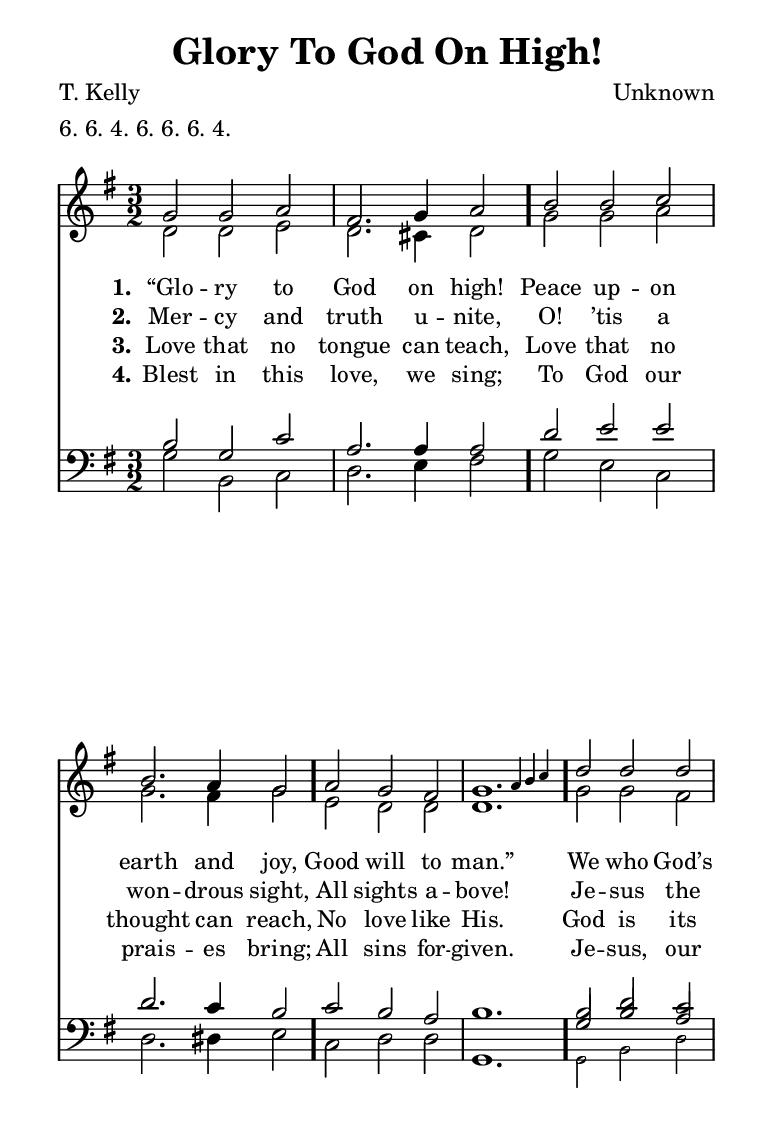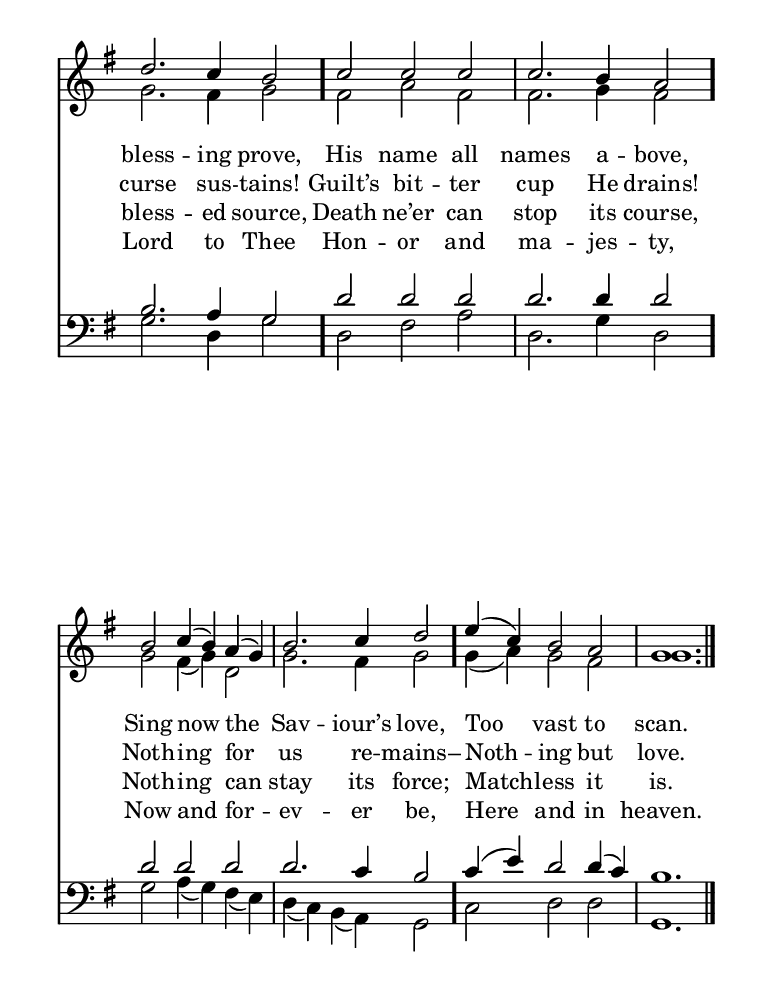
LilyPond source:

\include "common/global.ily"
\paper {
  \include "common/paper.ily"
  ragged-last-bottom = ##t
  systems-per-page = ##f
  system-count = #(cond (is-eogsized 3) (#t #f))
}

\header{
  hymnnumber = "174"
  title = "Glory To God On High!"
  tunename = "National Anthem"
  meter = "6. 6. 4. 6. 6. 6. 4."
  poet = "T. Kelly"
  composer = "Unknown"
  %copyright = ""
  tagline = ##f
}

global = {
  \include "common/overrides.ily"
  \override Staff.TimeSignature.style = #'numbered
  \time 3/2
  \override Score.MetronomeMark.transparent = ##t % hide all fermata changes too
  \tempo 2=80
  \key g \major
  \autoBeamOff
}

notesSoprano = {
\global
\relative c'' {

  g2 g a | fis2. g4 a2 |
  b2 b c | b2. a4 g2 |
  a2 g fis | \afterGrace g1. { a4 b c }
  d2 d d | d2. c4 b2 |
  c2 c c | c2. b4 a2 |
  b2 c4( b) a( g) | b2. c4 d2 |
  e4( c) b2 a | g1. |
  
  \bar "|."

}
}

notesAlto = {
\global
\relative e' {

  d2 d e | d2. cis4 d2 |
  g2 g a | g2. fis4 g2 |
  e2 d d | d1. |
  g2 g fis | g2. fis4 g2 |
  fis2 a fis | fis2. g4 fis2 |
  g2 fis4( g) d2 | g2. fis4 g2 |
  g4( a) g2 fis | g1. |

}
}

notesTenor = {
\global
\relative a {

  b2 g c | a2. a4 a2 |
  d2 e e | d2. c4 b2 |
  c2 b a | b1. |
  b2 d c | b2. a4 g2 |
  d'2 d d | d2. d4 d2 |
  d2 d d | d2. c4 b2 |
  c4( e) d2 d4( c) | b1.

}
}

notesBass = {
\global
\relative f {

  g2 b, c | d2. e4 fis2 |
  g2 e c | d2. dis4 e2 |
  c2 d d | g,1. |
  << { g'2 b a } \\ \override NoteHead.font-size = #-3 { g,2 b d } >> | g2. d4 g2 |
  d2 fis a | d,2. g4 d2 |
  g2 a4( g) fis( e) | d( c) b( a) g2 |
  c2 d d | g,1. |

}
}

wordsA = \lyricmode {
\set stanza = "1."

“Glo -- ry to God on high! \bar "."
Peace up -- on earth and joy, \bar "."
Good will to man.” \bar "."
We who God’s bless -- ing prove, \bar "."
His name all names a -- bove, \bar "."
Sing now the Sav -- iour’s love, \bar "."
Too vast to scan. \bar "."

}

wordsB = \lyricmode {
\set stanza = "2."

Mer -- cy and truth u -- nite,
O! ’tis a won -- drous sight,
All sights a -- bove!
Je -- sus the curse sus -- tains!
Guilt’s bit -- ter cup He drains!
Noth -- ing for us re -- mains–
Noth -- ing but love.

}

wordsC = \lyricmode {
\set stanza = "3."

Love that no tongue can teach,
Love that no thought can reach,
No love like His.
God is its bless -- ed source,
Death ne’er can stop its course,
Noth -- ing can stay its force;
Match -- less it is.

}

wordsD = \lyricmode {
\set stanza = "4."

Blest in this love, we sing;
To God our prais -- es bring;
All sins for -- given.
Je -- sus, our Lord to Thee
Hon -- or and ma -- jes -- ty,
Now and for -- ev -- er be,
Here and in heaven.

}

\score {
  \context ChoirStaff <<
    \context Staff = upper <<
      \set ChoirStaff.systemStartDelimiter = #'SystemStartBar
      \context Voice  = sopranos { \voiceOne << \notesSoprano >> }
      \context Voice  = altos { \voiceTwo << \notesAlto >> }
      \context Lyrics = one   \lyricsto sopranos \wordsA
      \context Lyrics = two   \lyricsto sopranos \wordsB
      \context Lyrics = three \lyricsto sopranos \wordsC
      \context Lyrics = four  \lyricsto sopranos \wordsD
    >>
    \context Staff = men <<
      \clef bass
      \context Voice  = tenors { \voiceOne << \notesTenor >> }
      \context Voice  = basses { \voiceTwo << \notesBass >> }
    >>
  >>
  \layout {
    \include "common/layout.ily"
  }
  \midi{
    \include "common/midi.ily"
  }
}

\version "2.19.49"  % necessary for upgrading to future LilyPond versions.

% vi:set et ts=2 sw=2 ai nocindent syntax=lilypond:
